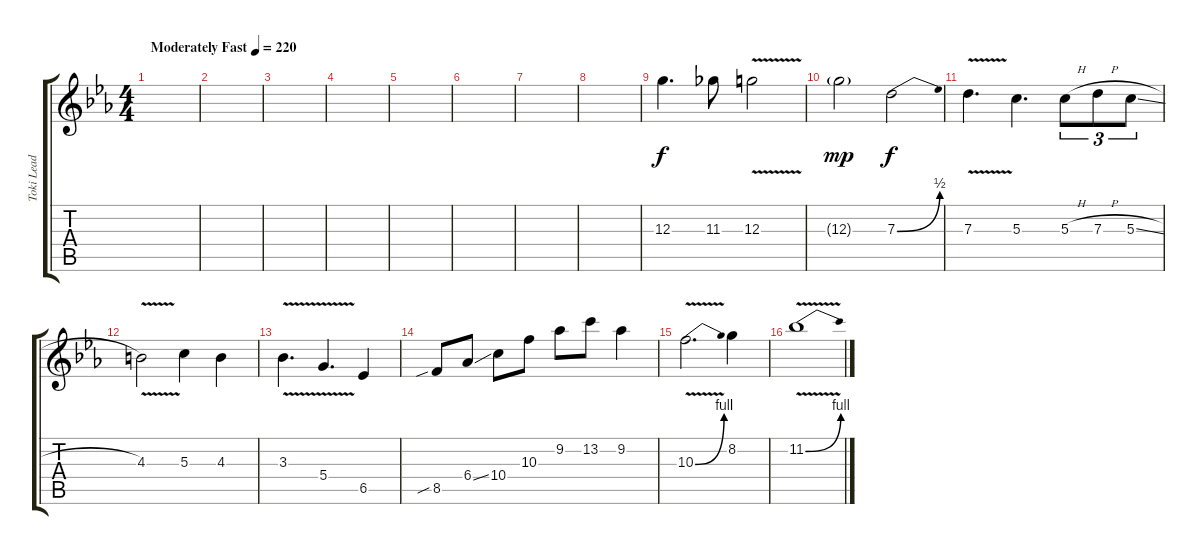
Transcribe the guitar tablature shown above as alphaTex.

\track ("Toki Lead" "Toki Lead") {instrument overdrivenguitar}
\staff {score tabs}
\tuning (E4 B3 G3 D3 A2 E2) {hide}
\ts (4 4)
\tempo (220 "Moderately Fast")
\clef g2
\ks eb
|
|
|
|
|
|
|
|
12.3.4{d} 11.3.8 12.3{v}.2 |
12.3{g}.2{dy mp} 7.3{be (bend 0 0 60 2)}.2{dy f} |
7.3{v}.4{d} 5.3.4{d} 5.3{h}.8{tu (3 2)} 7.3{h}.8{tu (3 2)} 5.3{sl}.8{tu (3 2)} |
4.3{v}.2 5.3.4 4.3.4 |
3.3{v}.4{d} 5.4{v}.4{d} 6.5.4 |
8.5{sib}.8 6.4{ss}.8 10.4.8 10.3.8 9.2.8 13.2.8 9.2.4 |
10.3{be (bend 0 0 60 4) v}.2{d} 8.2.4 |
11.2{be (bend 0 0 60 4) v}.1
